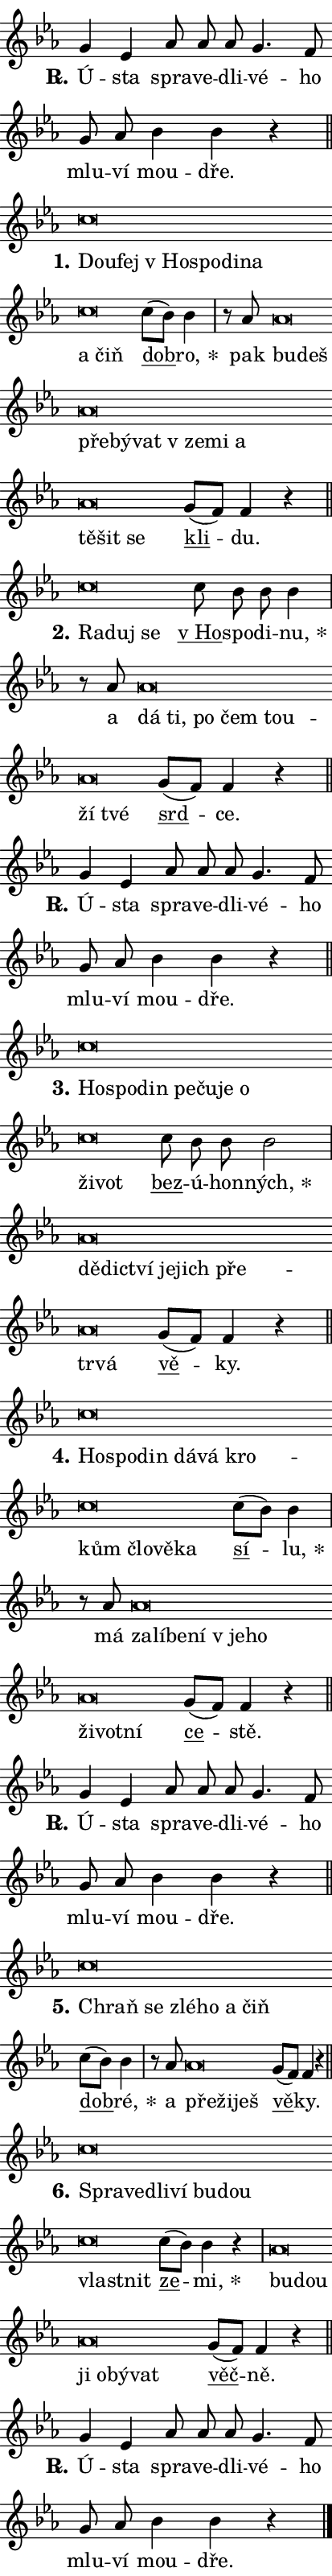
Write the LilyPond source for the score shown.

\version "2.24.0"
\header { tagline = "" }
\paper {
  indent = 0\cm
  top-margin = 0\cm
  right-margin = 0\cm
  bottom-margin = 0\cm
  left-margin = 0\cm
  paper-width = 7\cm
  page-breaking = #ly:one-page-breaking
  system-system-spacing.basic-distance = #11
  score-system-spacing.basic-distance = #11
  ragged-last = ##f
}


%% Author: Thomas Morley
%% https://lists.gnu.org/archive/html/lilypond-user/2020-05/msg00002.html
#(define (line-position grob)
"Returns position of @var[grob} in current system:
   @code{'start}, if at first time-step
   @code{'end}, if at last time-step
   @code{'middle} otherwise
"
  (let* ((col (ly:item-get-column grob))
         (ln (ly:grob-object col 'left-neighbor))
         (rn (ly:grob-object col 'right-neighbor))
         (col-to-check-left (if (ly:grob? ln) ln col))
         (col-to-check-right (if (ly:grob? rn) rn col))
         (break-dir-left
           (and
             (ly:grob-property col-to-check-left 'non-musical #f)
             (ly:item-break-dir col-to-check-left)))
         (break-dir-right
           (and
             (ly:grob-property col-to-check-right 'non-musical #f)
             (ly:item-break-dir col-to-check-right))))
        (cond ((eqv? 1 break-dir-left) 'start)
              ((eqv? -1 break-dir-right) 'end)
              (else 'middle))))

#(define (tranparent-at-line-position vctor)
  (lambda (grob)
  "Relying on @code{line-position} select the relevant enry from @var{vctor}.
Used to determine transparency,"
    (case (line-position grob)
      ((end) (not (vector-ref vctor 0)))
      ((middle) (not (vector-ref vctor 1)))
      ((start) (not (vector-ref vctor 2))))))

noteHeadBreakVisibility =
#(define-music-function (break-visibility)(vector?)
"Makes @code{NoteHead}s transparent relying on @var{break-visibility}"
#{
  \override NoteHead.transparent =
    #(tranparent-at-line-position break-visibility)
#})

#(define delete-ledgers-for-transparent-note-heads
  (lambda (grob)
    "Reads whether a @code{NoteHead} is transparent.
If so this @code{NoteHead} is removed from @code{'note-heads} from
@var{grob}, which is supposed to be @code{LedgerLineSpanner}.
As a result ledgers are not printed for this @code{NoteHead}"
    (let* ((nhds-array (ly:grob-object grob 'note-heads))
           (nhds-list
             (if (ly:grob-array? nhds-array)
                 (ly:grob-array->list nhds-array)
                 '()))
           ;; Relies on the transparent-property being done before
           ;; Staff.LedgerLineSpanner.after-line-breaking is executed.
           ;; This is fragile ...
           (to-keep
             (remove
               (lambda (nhd)
                 (ly:grob-property nhd 'transparent #f))
               nhds-list)))
      ;; TODO find a better method to iterate over grob-arrays, similiar
      ;; to filter/remove etc for lists
      ;; For now rebuilt from scratch
      (set! (ly:grob-object grob 'note-heads)  '())
      (for-each
        (lambda (nhd)
          (ly:pointer-group-interface::add-grob grob 'note-heads nhd))
        to-keep))))

hideNotes = {
  \noteHeadBreakVisibility #begin-of-line-visible
}
unHideNotes = {
  \noteHeadBreakVisibility #all-visible
}

% work-around for resetting accidentals
% https://lilypond.org/doc/v2.23/Documentation/notation/displaying-rhythms#unmetered-music
cadenzaMeasure = {
  \cadenzaOff
  \partial 1024 s1024
  \cadenzaOn
}

#(define-markup-command (accent layout props text) (markup?)
  "Underline accented syllable"
  (interpret-markup layout props
    #{\markup \override #'(offset . 4.3) \underline { #text }#}))

responsum = \markup \concat {
  "R" \hspace #-1.05 \path #0.1 #'((moveto 0 0.07) (lineto 0.9 0.8)) \hspace #0.05 "."
}

\layout {
    \context {
        \Staff
        \remove "Time_signature_engraver"
        \override LedgerLineSpanner.after-line-breaking = #delete-ledgers-for-transparent-note-heads
    }
    \context {
        \Voice {
            \override NoteHead.output-attributes = #'((class . "notehead"))
            \override Hairpin.height = #0.55
        }
    }
    \context {
        \Lyrics {
            \override StanzaNumber.output-attributes = #'((class . "stanzanumber"))
            \override LyricSpace.minimum-distance = #0.9
            \override LyricText.font-name = #"TeX Gyre Schola"
            \override LyricText.font-size = 1
            \override StanzaNumber.font-name = #"TeX Gyre Schola Bold"
            \override StanzaNumber.font-size = 1
        }
    }
}

% magnetic-lyrics.ily
%
%   written by
%     Jean Abou Samra <jean@abou-samra.fr>
%     Werner Lemberg <wl@gnu.org>
%
%   adapted by
%     Jiri Hon <jiri.hon@gmail.com>
%
% Version 2022-Apr-15

% https://www.mail-archive.com/lilypond-user@gnu.org/msg149350.html

#(define (Left_hyphen_pointer_engraver context)
   "Collect syllable-hyphen-syllable occurrences in lyrics and store
them in properties.  This engraver only looks to the left.  For
example, if the lyrics input is @code{foo -- bar}, it does the
following.

@itemize @bullet
@item
Set the @code{text} property of the @code{LyricHyphen} grob between
@q{foo} and @q{bar} to @code{foo}.

@item
Set the @code{left-hyphen} property of the @code{LyricText} grob with
text @q{foo} to the @code{LyricHyphen} grob between @q{foo} and
@q{bar}.
@end itemize

Use this auxiliary engraver in combination with the
@code{lyric-@/text::@/apply-@/magnetic-@/offset!} hook."
   (let ((hyphen #f)
         (text #f))
     (make-engraver
      (acknowledgers
       ((lyric-syllable-interface engraver grob source-engraver)
        (set! text grob)))
      (end-acknowledgers
       ((lyric-hyphen-interface engraver grob source-engraver)
        ;(when (not (grob::has-interface grob 'lyric-space-interface))
          (set! hyphen grob)));)
      ((stop-translation-timestep engraver)
       (when (and text hyphen)
         (ly:grob-set-object! text 'left-hyphen hyphen))
       (set! text #f)
       (set! hyphen #f)))))

#(define (lyric-text::apply-magnetic-offset! grob)
   "If the space between two syllables is less than the value in
property @code{LyricText@/.details@/.squash-threshold}, move the right
syllable to the left so that it gets concatenated with the left
syllable.

Use this function as a hook for
@code{LyricText@/.after-@/line-@/breaking} if the
@code{Left_@/hyphen_@/pointer_@/engraver} is active."
   (let ((hyphen (ly:grob-object grob 'left-hyphen #f)))
     (when hyphen
       (let ((left-text (ly:spanner-bound hyphen LEFT)))
         (when (grob::has-interface left-text 'lyric-syllable-interface)
           (let* ((common (ly:grob-common-refpoint grob left-text X))
                  (this-x-ext (ly:grob-extent grob common X))
                  (left-x-ext
                   (begin
                     ;; Trigger magnetism for left-text.
                     (ly:grob-property left-text 'after-line-breaking)
                     (ly:grob-extent left-text common X)))
                  ;; `delta` is the gap width between two syllables.
                  (delta (- (interval-start this-x-ext)
                            (interval-end left-x-ext)))
                  (details (ly:grob-property grob 'details))
                  (threshold (assoc-get 'squash-threshold details 0.2)))
             (when (< delta threshold)
               (let* (;; We have to manipulate the input text so that
                      ;; ligatures crossing syllable boundaries are not
                      ;; disabled.  For languages based on the Latin
                      ;; script this is essentially a beautification.
                      ;; However, for non-Western scripts it can be a
                      ;; necessity.
                      (lt (ly:grob-property left-text 'text))
                      (rt (ly:grob-property grob 'text))
                      (is-space (grob::has-interface hyphen 'lyric-space-interface))
                      (space (if is-space " " ""))
                      (space-markup (grob-interpret-markup grob " "))
                      (space-size (interval-length (ly:stencil-extent space-markup X)))
                      (extra-delta (if is-space space-size 0))
                      ;; Append new syllable.
                      (ltrt-space (if (and (string? lt) (string? rt))
                                (string-append lt space rt)
                                (make-concat-markup (list lt space rt))))
                      ;; Right-align `ltrt` to the right side.
                      (ltrt-space-markup (grob-interpret-markup
                               grob
                               (make-translate-markup
                                (cons (interval-length this-x-ext) 0)
                                (make-right-align-markup ltrt-space)))))
                 (begin
                   ;; Don't print `left-text`.
                   (ly:grob-set-property! left-text 'stencil #f)
                   ;; Set text and stencil (which holds all collected
                   ;; syllables so far) and shift it to the left.
                   (ly:grob-set-property! grob 'text ltrt-space)
                   (ly:grob-set-property! grob 'stencil ltrt-space-markup)
                   (ly:grob-translate-axis! grob (- (- delta extra-delta)) X))))))))))


#(define (lyric-hyphen::displace-bounds-first grob)
   ;; Make very sure this callback isn't triggered too early.
   (let ((left (ly:spanner-bound grob LEFT))
         (right (ly:spanner-bound grob RIGHT)))
     (ly:grob-property left 'after-line-breaking)
     (ly:grob-property right 'after-line-breaking)
     (ly:lyric-hyphen::print grob)))

squashThreshold = #0.4

\layout {
  \context {
    \Lyrics
    \consists #Left_hyphen_pointer_engraver
    \override LyricText.after-line-breaking =
      #lyric-text::apply-magnetic-offset!
    \override LyricHyphen.stencil = #lyric-hyphen::displace-bounds-first
    \override LyricText.details.squash-threshold = \squashThreshold
    \override LyricHyphen.minimum-distance = 0
    \override LyricHyphen.minimum-length = \squashThreshold
  }
}

squash = \override LyricText.details.squash-threshold = 9999
unSquash = \override LyricText.details.squash-threshold = \squashThreshold

left = \override LyricText.self-alignment-X = #LEFT
unLeft = \revert LyricText.self-alignment-X

starOffset = #(lambda (grob) 
                (let ((x_offset (ly:self-alignment-interface::aligned-on-x-parent grob)))
                  (if (= x_offset 0) 0 (+ x_offset 1.2))))

star = #(define-music-function (syllable)(string?)
"Append star separator at the end of a syllable"
#{
  \once \override LyricText.X-offset = #starOffset
  \lyricmode { \markup {
    #syllable
    \override #'((font-name . "TeX Gyre Schola Bold")) \hspace #0.2 \lower #0.65 \larger "*"
  } }
#})

starAccent = #(define-music-function (syllable)(string?)
"Append star separator at the end of a syllable and make accent"
#{
  \once \override LyricText.X-offset = #starOffset
  \lyricmode { \markup {
    \accent #syllable
    \override #'((font-name . "TeX Gyre Schola Bold")) \hspace #0.2 \lower #0.65 \larger "*"
  } }
#})

breath = #(define-music-function (syllable)(string?)
"Append breathing indicator at the end of a syllable"
#{
  \lyricmode { \markup { #syllable "+" } }
#})

optionalBreath = #(define-music-function (syllable)(string?)
"Append optional breathing indicator at the end of a syllable"
#{
  \lyricmode { \markup { #syllable "(+)" } }
#})


\score {
    <<
        \new Voice = "melody" { \cadenzaOn \key es \major \relative { g'4 es as8 as as \bar "" g4. f8 \bar "" g as bes4 bes r \cadenzaMeasure \bar "||" \break } }
        \new Lyrics \lyricsto "melody" { \lyricmode { \set stanza = \responsum
Ú -- sta spra -- ve -- dli -- vé -- ho mlu -- ví mou -- dře. } }
    >>
    \layout {}
}

\score {
    <<
        \new Voice = "melody" { \cadenzaOn \key es \major \relative { c''\breve*1/16 \hideNotes \breve*1/16 \bar "" \breve*1/16 \bar "" \breve*1/16 \bar "" \breve*1/16 \bar "" \breve*1/16 \bar "" \breve*1/16 \breve*1/16 \bar "" \unHideNotes \bar "" c8[( bes)] bes4 \cadenzaMeasure \bar "|" r8 as8 as\breve*1/16 \hideNotes \breve*1/16 \bar "" \breve*1/16 \bar "" \breve*1/16 \bar "" \breve*1/16 \bar "" \breve*1/16 \bar "" \breve*1/16 \bar "" \breve*1/16 \bar "" \breve*1/16 \bar "" \breve*1/16 \breve*1/16 \bar "" \unHideNotes \bar "" g8[( f)] f4 r \cadenzaMeasure \bar "||" \break } }
        \new Lyrics \lyricsto "melody" { \lyricmode { \set stanza = "1."
\left Dou -- \squash fej "v Ho" -- spo -- di -- na a čiň \unLeft \unSquash \markup \accent dob -- \star ro, pak \left bu -- \squash deš pře -- bý -- vat "v ze" -- mi a tě -- šit se \unLeft \unSquash \markup \accent kli -- du. } }
    >>
    \layout {}
}

\score {
    <<
        \new Voice = "melody" { \cadenzaOn \key es \major \relative { c''\breve*1/16 \hideNotes \breve*1/16 \breve*1/16 \bar "" \unHideNotes \bar "" c8 bes bes bes4 \cadenzaMeasure \bar "|" r8 as8 as\breve*1/16 \hideNotes \breve*1/16 \bar "" \breve*1/16 \bar "" \breve*1/16 \bar "" \breve*1/16 \bar "" \breve*1/16 \breve*1/16 \bar "" \unHideNotes \bar "" g8[( f)] f4 r \cadenzaMeasure \bar "||" \break } }
        \new Lyrics \lyricsto "melody" { \lyricmode { \set stanza = "2."
\left Ra -- \squash duj se \unLeft \unSquash \markup \accent "v Ho" -- spo -- di -- \star nu, a \left dá \squash ti, po čem tou -- ží tvé \unLeft \unSquash \markup \accent srd -- ce. } }
    >>
    \layout {}
}

\score {
    <<
        \new Voice = "melody" { \cadenzaOn \key es \major \relative { g'4 es as8 as as \bar "" g4. f8 \bar "" g as bes4 bes r \cadenzaMeasure \bar "||" \break } }
        \new Lyrics \lyricsto "melody" { \lyricmode { \set stanza = \responsum
Ú -- sta spra -- ve -- dli -- vé -- ho mlu -- ví mou -- dře. } }
    >>
    \layout {}
}

\score {
    <<
        \new Voice = "melody" { \cadenzaOn \key es \major \relative { c''\breve*1/16 \hideNotes \breve*1/16 \bar "" \breve*1/16 \bar "" \breve*1/16 \bar "" \breve*1/16 \bar "" \breve*1/16 \bar "" \breve*1/16 \bar "" \breve*1/16 \breve*1/16 \bar "" \unHideNotes \bar "" c8 bes bes bes2 \cadenzaMeasure \bar "|" as\breve*1/16 \hideNotes \breve*1/16 \bar "" \breve*1/16 \bar "" \breve*1/16 \bar "" \breve*1/16 \bar "" \breve*1/16 \bar "" \breve*1/16 \breve*1/16 \bar "" \unHideNotes \bar "" g8[( f)] f4 r \cadenzaMeasure \bar "||" \break } }
        \new Lyrics \lyricsto "melody" { \lyricmode { \set stanza = "3."
\left Ho -- \squash spo -- din pe -- ču -- je o ži -- vot \unLeft \unSquash \markup \accent bez -- ú -- hon -- \star ných, \left dě -- \squash dic -- tví je -- jich pře -- tr -- vá \unLeft \unSquash \markup \accent vě -- ky. } }
    >>
    \layout {}
}

\score {
    <<
        \new Voice = "melody" { \cadenzaOn \key es \major \relative { c''\breve*1/16 \hideNotes \breve*1/16 \bar "" \breve*1/16 \bar "" \breve*1/16 \bar "" \breve*1/16 \bar "" \breve*1/16 \bar "" \breve*1/16 \bar "" \breve*1/16 \bar "" \breve*1/16 \breve*1/16 \bar "" \unHideNotes \bar "" c8[( bes)] bes4 \cadenzaMeasure \bar "|" r8 as8 as\breve*1/16 \hideNotes \breve*1/16 \bar "" \breve*1/16 \bar "" \breve*1/16 \bar "" \breve*1/16 \bar "" \breve*1/16 \bar "" \breve*1/16 \bar "" \breve*1/16 \breve*1/16 \bar "" \unHideNotes \bar "" g8[( f)] f4 r \cadenzaMeasure \bar "||" \break } }
        \new Lyrics \lyricsto "melody" { \lyricmode { \set stanza = "4."
\left Ho -- \squash spo -- din dá -- vá kro -- kům člo -- vě -- ka \unLeft \unSquash \markup \accent sí -- \star lu, má \left za -- \squash lí -- be -- ní "v je" -- ho ži -- vot -- ní \unLeft \unSquash \markup \accent ce -- stě. } }
    >>
    \layout {}
}

\score {
    <<
        \new Voice = "melody" { \cadenzaOn \key es \major \relative { g'4 es as8 as as \bar "" g4. f8 \bar "" g as bes4 bes r \cadenzaMeasure \bar "||" \break } }
        \new Lyrics \lyricsto "melody" { \lyricmode { \set stanza = \responsum
Ú -- sta spra -- ve -- dli -- vé -- ho mlu -- ví mou -- dře. } }
    >>
    \layout {}
}

\score {
    <<
        \new Voice = "melody" { \cadenzaOn \key es \major \relative { c''\breve*1/16 \hideNotes \breve*1/16 \bar "" \breve*1/16 \bar "" \breve*1/16 \bar "" \breve*1/16 \breve*1/16 \bar "" \unHideNotes \bar "" c8[( bes)] bes4 \cadenzaMeasure \bar "|" r8 as8 as\breve*1/16 \hideNotes \breve*1/16 \breve*1/16 \bar "" \unHideNotes \bar "" g8[( f)] f4 r \cadenzaMeasure \bar "||" \break } }
        \new Lyrics \lyricsto "melody" { \lyricmode { \set stanza = "5."
\left Chraň \squash se zlé -- ho a čiň \unLeft \unSquash \markup \accent dob -- \star ré, a \left pře -- \squash ži -- ješ \unLeft \unSquash \markup \accent vě -- ky. } }
    >>
    \layout {}
}

\score {
    <<
        \new Voice = "melody" { \cadenzaOn \key es \major \relative { c''\breve*1/16 \hideNotes \breve*1/16 \bar "" \breve*1/16 \bar "" \breve*1/16 \bar "" \breve*1/16 \bar "" \breve*1/16 \bar "" \breve*1/16 \breve*1/16 \bar "" \unHideNotes \bar "" c8[( bes)] bes4 r \cadenzaMeasure \bar "|" as\breve*1/16 \hideNotes \breve*1/16 \bar "" \breve*1/16 \bar "" \breve*1/16 \bar "" \breve*1/16 \breve*1/16 \bar "" \unHideNotes \bar "" g8[( f)] f4 r \cadenzaMeasure \bar "||" \break } }
        \new Lyrics \lyricsto "melody" { \lyricmode { \set stanza = "6."
\left Spra -- \squash ve -- dli -- ví bu -- dou vlast -- nit \unLeft \unSquash \markup \accent ze -- \star mi, \left bu -- \squash dou ji o -- bý -- vat \unLeft \unSquash \markup \accent věč -- ně. } }
    >>
    \layout {}
}

\score {
    <<
        \new Voice = "melody" { \cadenzaOn \key es \major \relative { g'4 es as8 as as \bar "" g4. f8 \bar "" g as bes4 bes r \cadenzaMeasure \bar "||" \break } \bar "|." }
        \new Lyrics \lyricsto "melody" { \lyricmode { \set stanza = \responsum
Ú -- sta spra -- ve -- dli -- vé -- ho mlu -- ví mou -- dře. } }
    >>
    \layout {}
}
